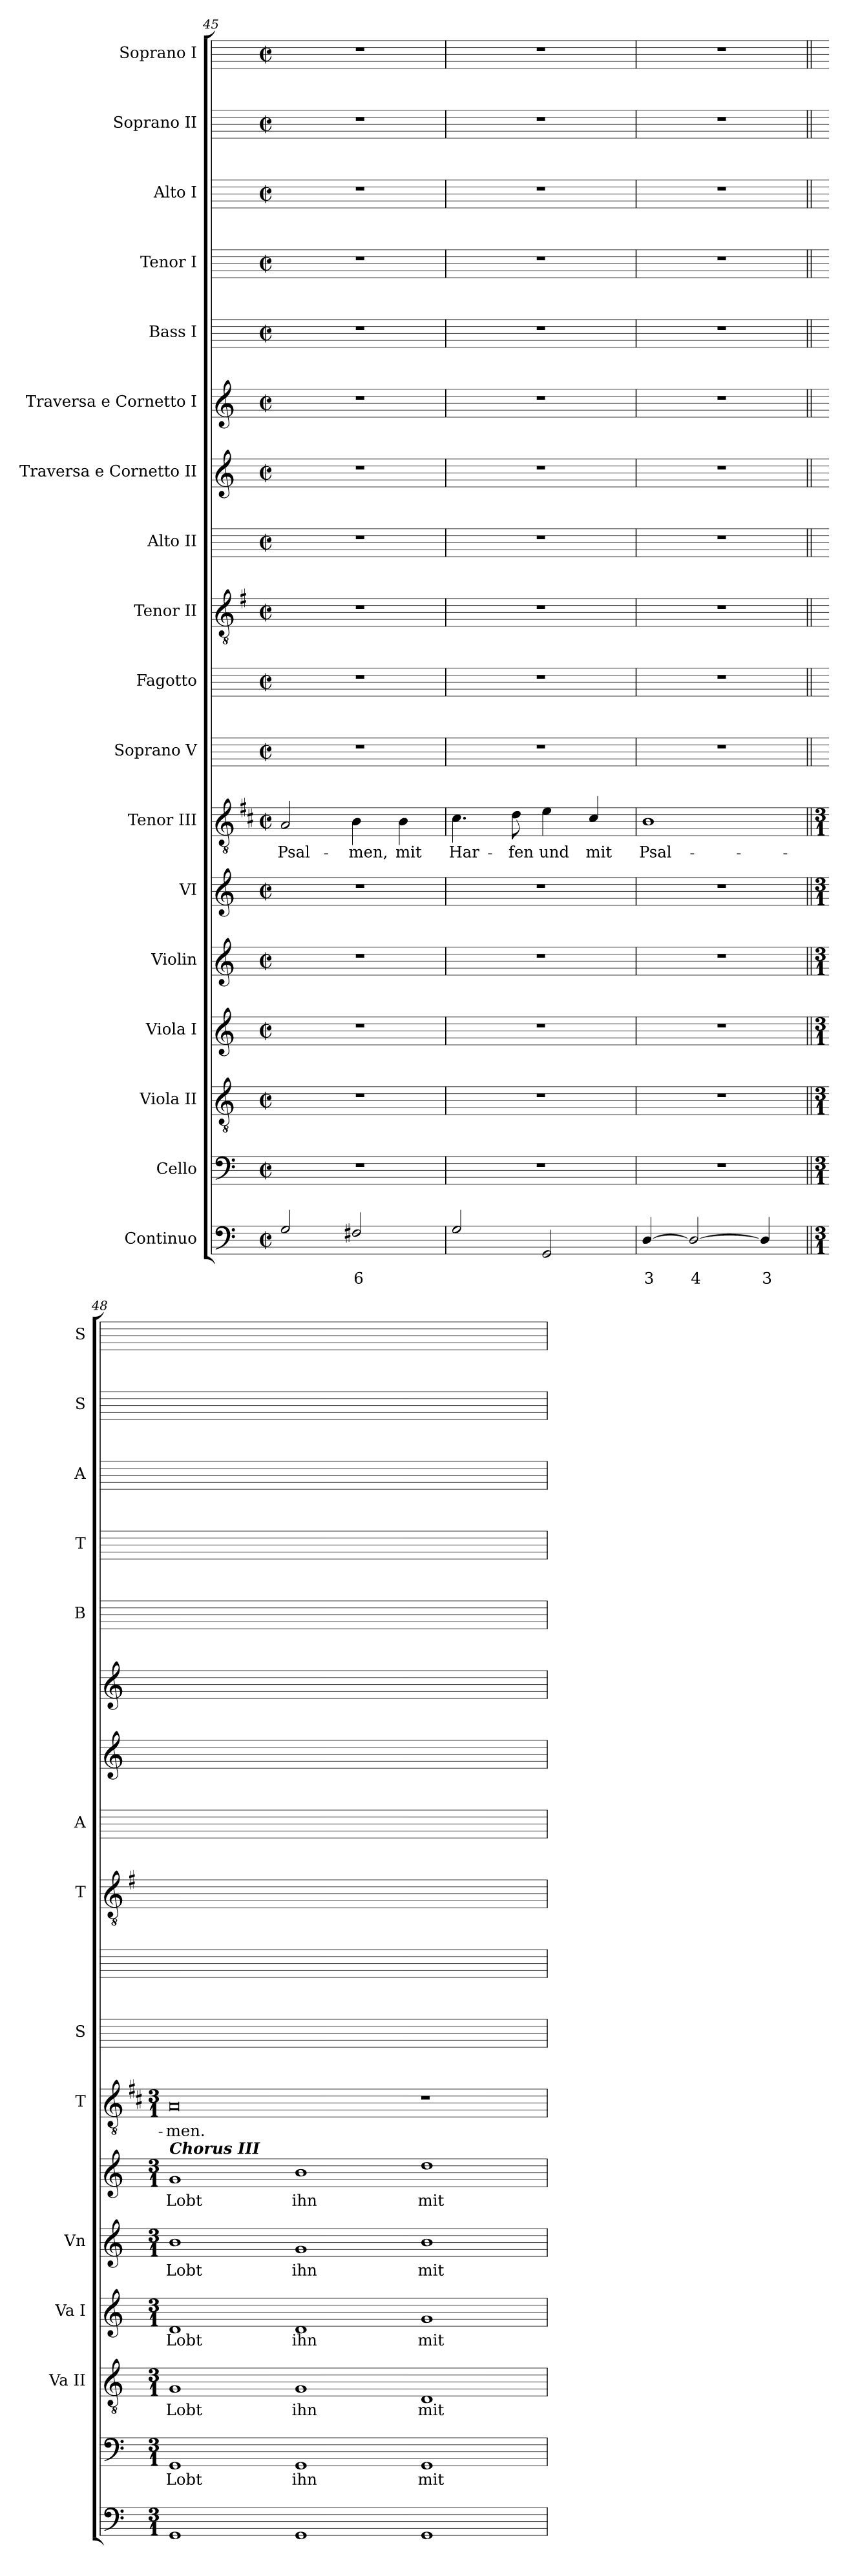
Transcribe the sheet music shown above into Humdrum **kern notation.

**kern	**text	**kern	**text	**kern	**text	**kern	**text	**kern	**text	**kern	**text	**kern	**text	**kern	**kern	**kern	**kern	**kern	**kern	**kern	**kern	**kern	**kern	**kern
*part18	*part18	*part17	*part17	*part16	*part16	*part15	*part15	*part14	*part14	*part13	*part13	*part12	*part12	*part11	*part10	*part9	*part8	*part7	*part6	*part5	*part4	*part3	*part2	*part1
*staff18	*staff18	*staff17	*staff17	*staff16	*staff16	*staff15	*staff15	*staff14	*staff14	*staff13	*staff13	*staff12	*staff12	*staff11	*staff10	*staff9	*staff8	*staff7	*staff6	*staff5	*staff4	*staff3	*staff2	*staff1
*I"Continuo	*	*I"Cello	*	*I"Viola II	*	*I"Viola I	*	*I"Violin	*	*I"VI	*	*I"Tenor III	*	*I"Soprano V	*I"Fagotto	*I"Tenor II	*I"Alto II	*I"Traversa e  Cornetto II	*I"Traversa e  Cornetto I	*I"Bass I	*I"Tenor I	*I"Alto I	*I"Soprano II	*I"Soprano I
*	*	*	*	*I'Va II	*	*I'Va I	*	*I'Vn	*	*	*	*I'T	*	*I'S	*	*I'T	*I'A	*	*	*I'B	*I'T	*I'A	*I'S	*I'S
*clefF4	*	*clefF4	*	*clefGv2	*	*clefG2	*	*clefG2	*	*clefG2	*	*clefGv2	*	*	*	*clefGv2	*	*clefG2	*clefG2	*	*	*	*	*
*	*	*	*	*	*	*	*	*	*	*	*	*ITrd1c2	*	*ITrd1c2	*	*ITrd4c7	*ITrd4c7	*	*	*	*	*	*	*
*k[]	*	*k[]	*	*k[]	*	*k[]	*	*k[]	*	*k[]	*	*k[]	*	*	*	*k[]	*	*k[]	*k[]	*	*	*	*	*
*C:	*	*C:	*	*C:	*	*C:	*	*C:	*	*C:	*	*C:	*	*	*	*C:	*	*C:	*C:	*	*	*	*	*
*M2/2	*	*M2/2	*	*M2/2	*	*M2/2	*	*M2/2	*	*M2/2	*	*M2/2	*	*M2/2	*M2/2	*M2/2	*M2/2	*M2/2	*M2/2	*M2/2	*M2/2	*M2/2	*M2/2	*M2/2
*met(c|)	*	*met(c|)	*	*met(c|)	*	*met(c|)	*	*met(c|)	*	*met(c|)	*	*met(c|)	*	*met(c|)	*met(c|)	*met(c|)	*met(c|)	*met(c|)	*met(c|)	*met(c|)	*met(c|)	*met(c|)	*met(c|)	*met(c|)
=45	=45	=45	=45	=45	=45	=45	=45	=45	=45	=45	=45	=45	=45	=45	=45	=45	=45	=45	=45	=45	=45	=45	=45	=45
*^	*	*	*	*	*	*	*	*	*	*	*	*	*	*	*	*	*	*	*	*	*	*	*	*
!	!	!	!	!	!	!	!	!	!	!	!	!	!	!LO:LY:b	!	!	!	!	!	!	!	!	!	!	!
2G	1ryy	.	1r	.	1r	.	1r	.	1r	.	1r	.	2G	Psal-	1r	1r	1r	1r	1r	1r	1r	1r	1r	1r	1r
!	!	!LO:LY:b	!	!	!	!	!	!	!	!	!	!	!	!LO:LY:b	!	!	!	!	!	!	!	!	!	!	!
2F#X	.	6	.	.	.	.	.	.	.	.	.	.	4A	-men,	.	.	.	.	.	.	.	.	.	.	.
!	!	!	!	!	!	!	!	!	!	!	!	!	!	!LO:LY:b	!	!	!	!	!	!	!	!	!	!	!
.	.	.	.	.	.	.	.	.	.	.	.	.	4A	mit	.	.	.	.	.	.	.	.	.	.	.
=46	=46	=46	=46	=46	=46	=46	=46	=46	=46	=46	=46	=46	=46	=46	=46	=46	=46	=46	=46	=46	=46	=46	=46	=46	=46
!	!	!	!	!	!	!	!	!	!	!	!	!	!	!LO:LY:b	!	!	!	!	!	!	!	!	!	!	!
2G	1ryy	.	1r	.	1r	.	1r	.	1r	.	1r	.	4.B	Har-	1r	1r	1r	1r	1r	1r	1r	1r	1r	1r	1r
!	!	!	!	!	!	!	!	!	!	!	!	!	!	!LO:LY:b	!	!	!	!	!	!	!	!	!	!	!
.	.	.	.	.	.	.	.	.	.	.	.	.	8c	-fen	.	.	.	.	.	.	.	.	.	.	.
!	!	!	!	!	!	!	!	!	!	!	!	!	!	!LO:LY:b	!	!	!	!	!	!	!	!	!	!	!
2GG	.	.	.	.	.	.	.	.	.	.	.	.	4d	und	.	.	.	.	.	.	.	.	.	.	.
!	!	!	!	!	!	!	!	!	!	!	!	!	!	!LO:LY:b	!	!	!	!	!	!	!	!	!	!	!
.	.	.	.	.	.	.	.	.	.	.	.	.	4B/	mit	.	.	.	.	.	.	.	.	.	.	.
=47	=47	=47	=47	=47	=47	=47	=47	=47	=47	=47	=47	=47	=47	=47	=47	=47	=47	=47	=47	=47	=47	=47	=47	=47	=47
!	!	!LO:LY:b	!	!	!	!	!	!	!	!	!	!	!	!LO:LY:b	!	!	!	!	!	!	!	!	!	!	!
[4D/	1ryy	3	1r	.	1r	.	1r	.	1r	.	1r	.	1A	Psal-	1r	1r	1r	1r	1r	1r	1r	1r	1r	1r	1r
!	!	!LO:LY:b	!	!	!	!	!	!	!	!	!	!	!	!	!	!	!	!	!	!	!	!	!	!	!
2D/_	.	4	.	.	.	.	.	.	.	.	.	.	.	.	.	.	.	.	.	.	.	.	.	.	.
!	!	!LO:LY:b	!	!	!	!	!	!	!	!	!	!	!	!	!	!	!	!	!	!	!	!	!	!	!
4D/]	.	3	.	.	.	.	.	.	.	.	.	.	.	.	.	.	.	.	.	.	.	.	.	.	.
=48||	=48||	=48||	=48||	=48||	=48||	=48||	=48||	=48||	=48||	=48||	=48||	=48||	=48||	=48||	=48||	=48||	=48||	=48||	=48||	=48||	=48||	=48||	=48||	=48||	=48||
*M3/1	*	*	*M3/1	*	*M3/1	*	*M3/1	*	*M3/1	*	*M3/1	*	*M3/1	*	*	*	*	*	*	*	*	*	*	*	*
!	!	!	!	!	!	!	!	!	!	!	!LO:TX:a:Bi:t=Chorus III	!	!	!	!	!	!	!	!	!	!	!	!	!	!
!	!LO:N:vis=0	!	!	!LO:LY:b	!	!LO:LY:b	!	!LO:LY:b	!	!LO:LY:b	!	!LO:LY:b	!	!LO:LY:b	!	!	!	!	!	!	!	!	!	!	!
1GG	0.ryy	.	1GG	Lobt	1G	Lobt	1d	Lobt	1b	Lobt	1g	Lobt	0G	-men.	0.r	0.r	0.r	0.r	0.r	0.r	0.r	0.r	0.r	0.r	0.r
!	!	!	!	!LO:LY:b	!	!LO:LY:b	!	!LO:LY:b	!	!LO:LY:b	!	!LO:LY:b	!	!	!	!	!	!	!	!	!	!	!	!	!
1GG	.	.	1GG	ihn	1G	ihn	1d	ihn	1g	ihn	1b	ihn	.	.	.	.	.	.	.	.	.	.	.	.	.
!	!	!	!	!LO:LY:b	!	!LO:LY:b	!	!LO:LY:b	!	!LO:LY:b	!	!LO:LY:b	!	!	!	!	!	!	!	!	!	!	!	!	!
1GG	.	.	1GG	mit	1D	mit	1g	mit	1b	mit	1dd	mit	1r	.	.	.	.	.	.	.	.	.	.	.	.
*v	*v	*	*	*	*	*	*	*	*	*	*	*	*	*	*	*	*	*	*	*	*	*	*	*	*
=	=	=	=	=	=	=	=	=	=	=	=	=	=	=	=	=	=	=	=	=	=	=	=	=
*-	*-	*-	*-	*-	*-	*-	*-	*-	*-	*-	*-	*-	*-	*-	*-	*-	*-	*-	*-	*-	*-	*-	*-	*-
